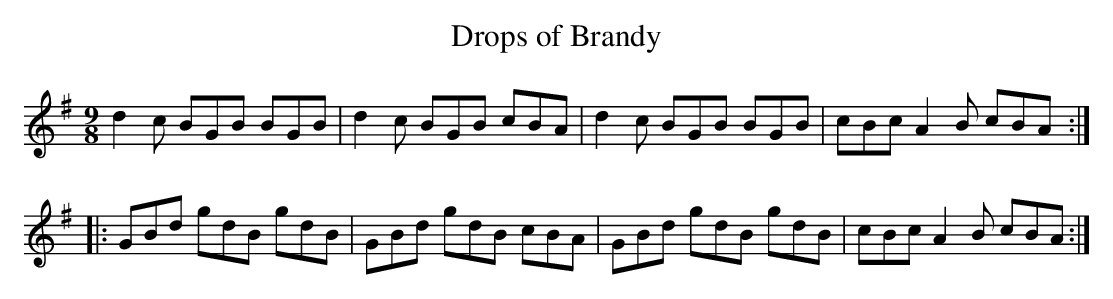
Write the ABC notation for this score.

X:1
T:Drops of Brandy
M:9/8
K:G
d2c BGB BGB|d2c BGB cBA|\
d2c BGB BGB|cBc A2B cBA:|
|:GBd gdB gdB|GBd gdB cBA|\
GBd gdB gdB|cBc A2B cBA:|
